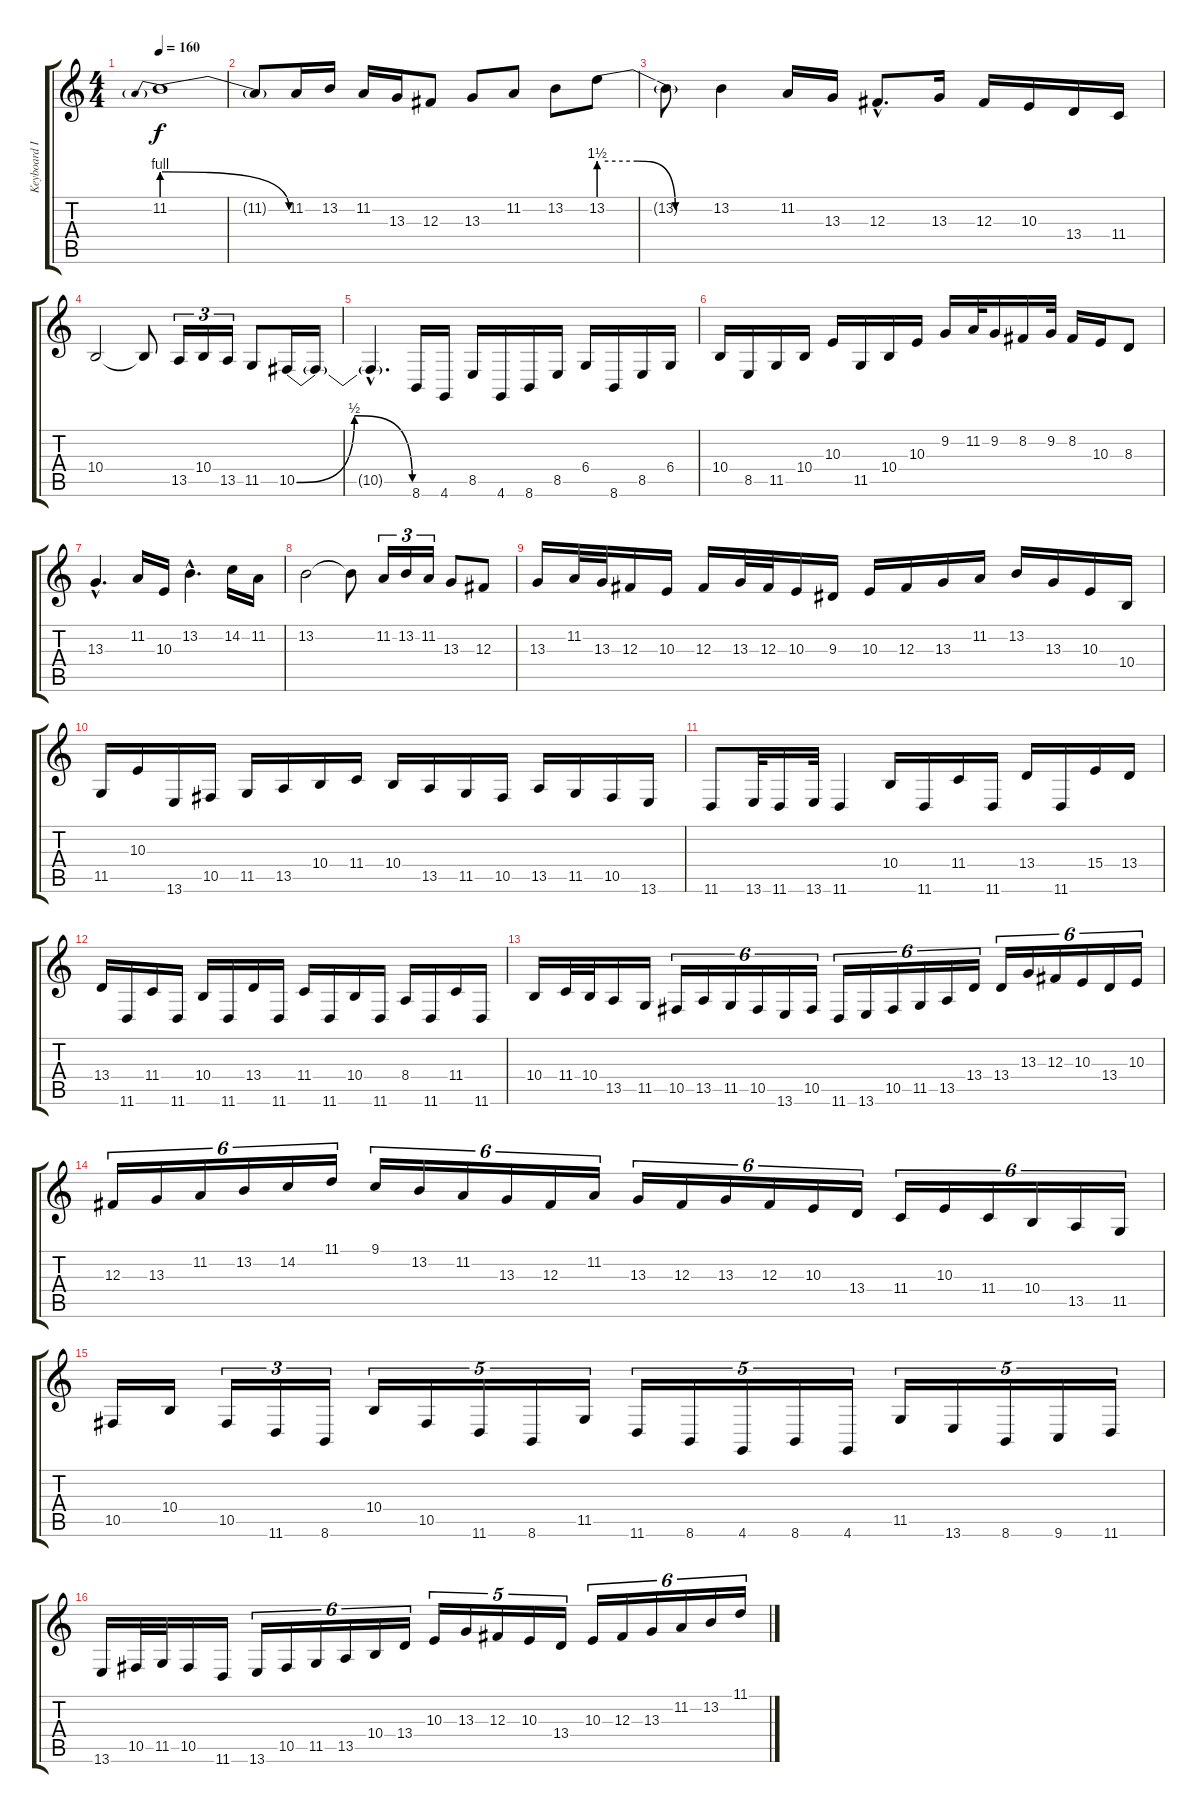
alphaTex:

\track ("Keyboard I" "Keyboard I") {instrument lead2sawtooth}
\staff {score tabs}
\tuning (Eb4 Bb3 Gb3 Db3 Ab2 Eb2) {hide}
\ts (4 4)
\tempo 160
\clef g2
\ks c
11.2{be (prebendrelease 0 4 60 0)}.1{dy f instrument lead2sawtooth} |
11.2{t}.8 11.2.16 13.2.16 11.2.16 13.3.16 12.3.8 13.3.8 11.2.8 13.2.8 13.2{be (custom 0 6 20 6 40 0 60 0)}.8 |
13.2{t}.8 13.2.4 11.2.16 13.3.16 12.3{hac}.8{d} 13.3.16 12.3.16 10.3.16 13.4.16 11.4.16 |
10.4.2 10.4{t}.8 13.5.16{tu (3 2)} 10.4.16{tu (3 2)} 13.5.16{tu (3 2)} 11.5.8 10.5{be (bendrelease 0 0 15 2 15 2 60 0)}.16 10.5{t}.16 |
10.5{hac t}.4{d} 8.6.16 4.6.16 8.5.16 4.6.16 8.6.16 8.5.16 6.4.16 8.6.16 8.5.16 6.4.16 |
10.4.16 8.5.16 11.5.16 10.4.16 10.3.16 11.5.16 10.4.16 10.3.16 9.2.16 11.2.32 9.2.16 8.2.16 9.2.32 8.2.16 10.3.16 8.3.8 |
13.3{hac}.4{d} 11.2.16 10.3.16 13.2{hac}.4{d} 14.2.16 11.2.16 |
13.2.2 13.2{t}.8 11.2.16{tu (3 2)} 13.2.16{tu (3 2)} 11.2.16{tu (3 2)} 13.3.8 12.3.8 |
13.3.16 11.2.32 13.3.32 12.3.16 10.3.16 12.3.16 13.3.32 12.3.32 10.3.16 9.3.16 10.3.16 12.3.16 13.3.16 11.2.16 13.2.16 13.3.16 10.3.16 10.4.16 |
11.5.16 10.3.16 13.6.16 10.5.16 11.5.16 13.5.16 10.4.16 11.4.16 10.4.16 13.5.16 11.5.16 10.5.16 13.5.16 11.5.16 10.5.16 13.6.16 |
11.6.8 13.6.32 11.6.16 13.6.32 11.6.4 10.4.16 11.6.16 11.4.16 11.6.16 13.4.16 11.6.16 15.4.16 13.4.16 |
13.4.16 11.6.16 11.4.16 11.6.16 10.4.16 11.6.16 13.4.16 11.6.16 11.4.16 11.6.16 10.4.16 11.6.16 8.4.16 11.6.16 11.4.16 11.6.16 |
10.4.16 11.4.32 10.4.32 13.5.16 11.5.16 10.5.16{tu (6 4)} 13.5.16{tu (6 4)} 11.5.16{tu (6 4)} 10.5.16{tu (6 4)} 13.6.16{tu (6 4)} 10.5.16{tu (6 4)} 11.6.16{tu (6 4)} 13.6.16{tu (6 4)} 10.5.16{tu (6 4)} 11.5.16{tu (6 4)} 13.5.16{tu (6 4)} 13.4.16{tu (6 4)} 13.4.16{tu (6 4)} 13.3.16{tu (6 4)} 12.3.16{tu (6 4)} 10.3.16{tu (6 4)} 13.4.16{tu (6 4)} 10.3.16{tu (6 4)} |
12.3.16{tu (6 4)} 13.3.16{tu (6 4)} 11.2.16{tu (6 4)} 13.2.16{tu (6 4)} 14.2.16{tu (6 4)} 11.1.16{tu (6 4)} 9.1.16{tu (6 4)} 13.2.16{tu (6 4)} 11.2.16{tu (6 4)} 13.3.16{tu (6 4)} 12.3.16{tu (6 4)} 11.2.16{tu (6 4)} 13.3.16{tu (6 4)} 12.3.16{tu (6 4)} 13.3.16{tu (6 4)} 12.3.16{tu (6 4)} 10.3.16{tu (6 4)} 13.4.16{tu (6 4)} 11.4.16{tu (6 4)} 10.3.16{tu (6 4)} 11.4.16{tu (6 4)} 10.4.16{tu (6 4)} 13.5.16{tu (6 4)} 11.5.16{tu (6 4)} |
10.5.16 10.4.16 10.5.16{tu (3 2)} 11.6.16{tu (3 2)} 8.6.16{tu (3 2)} 10.4.16{tu (5 4)} 10.5.16{tu (5 4)} 11.6.16{tu (5 4)} 8.6.16{tu (5 4)} 11.5.16{tu (5 4)} 11.6.16{tu (5 4)} 8.6.16{tu (5 4)} 4.6.16{tu (5 4)} 8.6.16{tu (5 4)} 4.6.16{tu (5 4)} 11.5.16{tu (5 4)} 13.6.16{tu (5 4)} 8.6.16{tu (5 4)} 9.6.16{tu (5 4)} 11.6.16{tu (5 4)} |
13.6.16 10.5.32 11.5.32 10.5.16 11.6.16 13.6.16{tu (6 4)} 10.5.16{tu (6 4)} 11.5.16{tu (6 4)} 13.5.16{tu (6 4)} 10.4.16{tu (6 4)} 13.4.16{tu (6 4)} 10.3.16{tu (5 4)} 13.3.16{tu (5 4)} 12.3.16{tu (5 4)} 10.3.16{tu (5 4)} 13.4.16{tu (5 4)} 10.3.16{tu (6 4)} 12.3.16{tu (6 4)} 13.3.16{tu (6 4)} 11.2.16{tu (6 4)} 13.2.16{tu (6 4)} 11.1.16{tu (6 4)}
